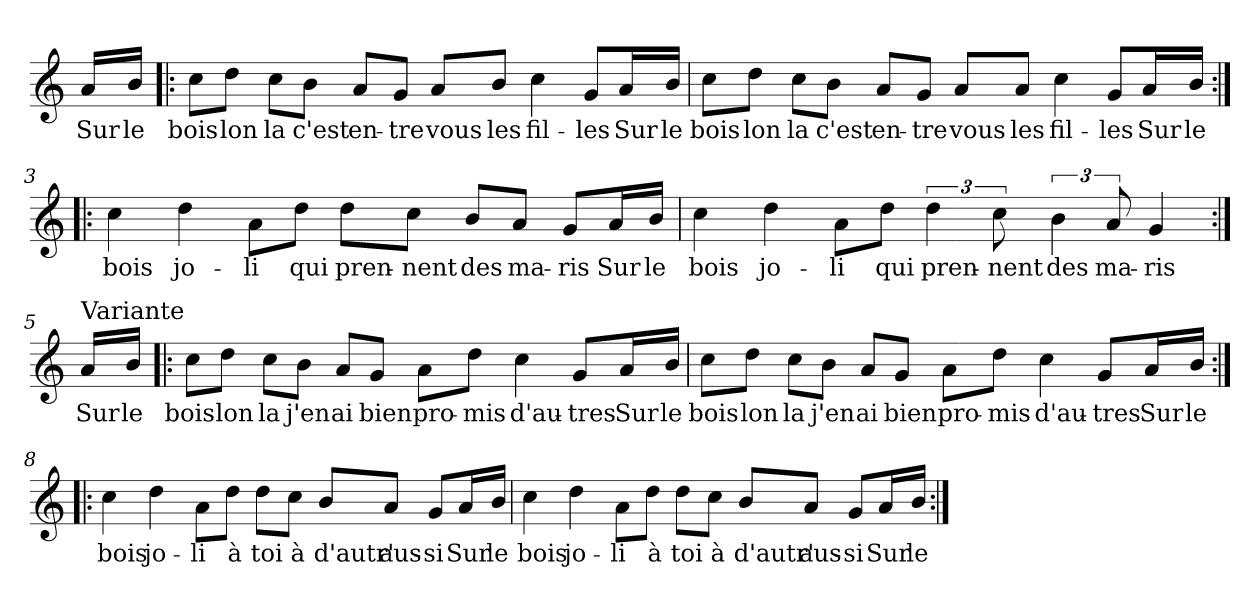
**kern	**text
*part1	*part1
*staff1	*staff1
*clefG2	*
*k[]	*
*C:	*
=	=
!	!LO:LY:b
16a/LL	Sur
!	!LO:LY:b
16b/JJ	le
=1!|:	=1!|:
!	!LO:LY:b
8cc\L	bois
!	!LO:LY:b
8dd\J	lon
!	!LO:LY:b
8cc\L	la
!	!LO:LY:b
8b\J	c'est
!	!LO:LY:b
8a/L	en-
!	!LO:LY:b
8g/J	-tre
!	!LO:LY:b
8a/L	vous
!	!LO:LY:b
8b/J	les
!	!LO:LY:b
4cc\	fil-
!	!LO:LY:b
8g/L	-les
!	!LO:LY:b
16a/L	Sur
!	!LO:LY:b
16b/JJ	le
=2	=2
!	!LO:LY:b
8cc\L	bois
!	!LO:LY:b
8dd\J	lon
!	!LO:LY:b
8cc\L	la
!	!LO:LY:b
8b\J	c'est
!	!LO:LY:b
8a/L	en-
!	!LO:LY:b
8g/J	-tre
!	!LO:LY:b
8a/L	vous
!	!LO:LY:b
8a/J	les
!	!LO:LY:b
4cc\	fil-
!	!LO:LY:b
8g/L	-les
!	!LO:LY:b
16a/L	Sur
!	!LO:LY:b
16b/JJ	le
!!LO:LB:g=z
=3:|!|:	=3:|!|:
!	!LO:LY:b
4cc\	bois
!	!LO:LY:b
4dd\	jo-
!	!LO:LY:b
8a\L	-li
!	!LO:LY:b
8dd\J	qui
!	!LO:LY:b
8dd\L	pren-
!	!LO:LY:b
8cc\J	-nent
!	!LO:LY:b
8b/L	des
!	!LO:LY:b
8a/J	ma-
!	!LO:LY:b
8g/L	-ris
!	!LO:LY:b
16a/L	Sur
!	!LO:LY:b
16b/JJ	le
=4	=4
!	!LO:LY:b
4cc\	bois
!	!LO:LY:b
4dd\	jo-
!	!LO:LY:b
8a\L	-li
!	!LO:LY:b
8dd\J	qui
!	!LO:LY:b
6dd\	pren-
!	!LO:LY:b
12cc\	-nent
!	!LO:LY:b
6b\	des
!	!LO:LY:b
12a/	ma-
!	!LO:LY:b
4g/	-ris
!!LO:LB:g=z
=5:|!	=5:|!
!LO:TX:a:t=Variante	!
!	!LO:LY:b
16a/LL	Sur
!	!LO:LY:b
16b/JJ	le
=6!|:	=6!|:
!	!LO:LY:b
8cc\L	bois
!	!LO:LY:b
8dd\J	lon
!	!LO:LY:b
8cc\L	la
!	!LO:LY:b
8b\J	j'en
!	!LO:LY:b
8a/L	ai
!	!LO:LY:b
8g/J	bien
!	!LO:LY:b
8a\L	pro-
!	!LO:LY:b
8dd\J	-mis
!	!LO:LY:b
4cc\	d'au-
!	!LO:LY:b
8g/L	-tres
!	!LO:LY:b
16a/L	Sur
!	!LO:LY:b
16b/JJ	le
=7	=7
!	!LO:LY:b
8cc\L	bois
!	!LO:LY:b
8dd\J	lon
!	!LO:LY:b
8cc\L	la
!	!LO:LY:b
8b\J	j'en
!	!LO:LY:b
8a/L	ai
!	!LO:LY:b
8g/J	bien
!	!LO:LY:b
8a\L	pro-
!	!LO:LY:b
8dd\J	-mis
!	!LO:LY:b
4cc\	d'au-
!	!LO:LY:b
8g/L	-tres
!	!LO:LY:b
16a/L	Sur
!	!LO:LY:b
16b/JJ	le
!!LO:LB:g=z
=8:|!|:	=8:|!|:
!	!LO:LY:b
4cc\	bois
!	!LO:LY:b
4dd\	jo-
!	!LO:LY:b
8a\L	-li
!	!LO:LY:b
8dd\J	à
!	!LO:LY:b
8dd\L	toi
!	!LO:LY:b
8cc\J	à
!	!LO:LY:b
8b/L	d'autr'
!	!LO:LY:b
8a/J	aus-
!	!LO:LY:b
8g/L	-si
!	!LO:LY:b
16a/L	Sur
!	!LO:LY:b
16b/JJ	le
=9	=9
!	!LO:LY:b
4cc\	bois
!	!LO:LY:b
4dd\	jo-
!	!LO:LY:b
8a\L	-li
!	!LO:LY:b
8dd\J	à
!	!LO:LY:b
8dd\L	toi
!	!LO:LY:b
8cc\J	à
!	!LO:LY:b
8b/L	d'autr'
!	!LO:LY:b
8a/J	aus-
!	!LO:LY:b
8g/L	-si
!	!LO:LY:b
16a/L	Sur
!	!LO:LY:b
16b/JJ	le
=:|!	=:|!
*-	*-
